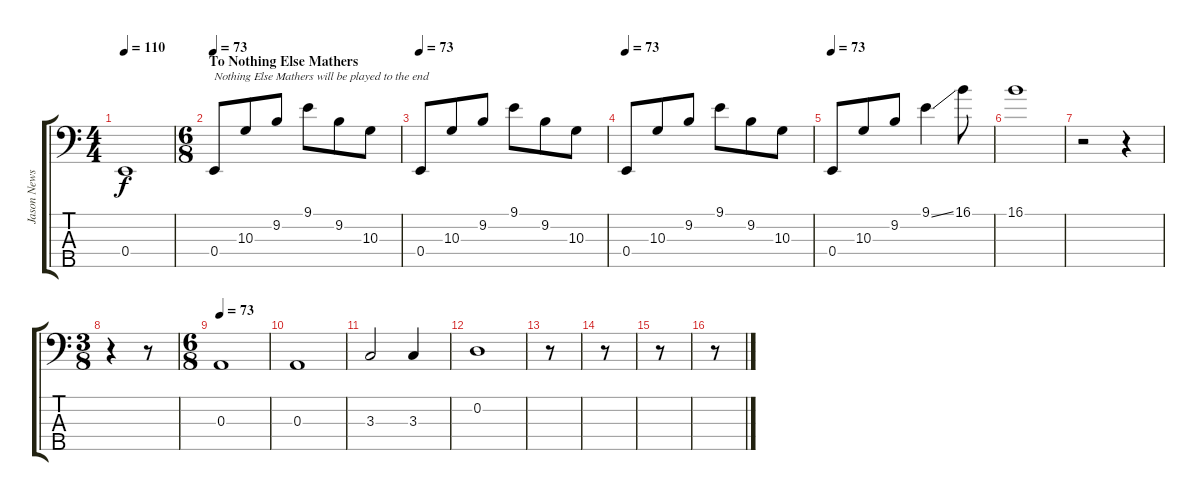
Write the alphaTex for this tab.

\track ("Jason Newsted" "Jason News") {instrument electricbasspick}
\staff {score tabs}
\tuning (G2 D2 A1 E1 B0) {hide}
\ts (4 4)
\tempo 110
\clef f4
\ks c
0.4.1{dy f} |
\ts (6 8)
\section ("" "To Nothing Else Mathers")
\tempo 73
0.4.8{txt "Nothing Else Mathers will be played to the end"} 10.3.8 9.2.8 9.1.8 9.2.8 10.3.8 |
\tempo 73
0.4.8 10.3.8 9.2.8 9.1.8 9.2.8 10.3.8 |
\tempo 73
0.4.8 10.3.8 9.2.8 9.1.8 9.2.8 10.3.8 |
\tempo 73
0.4.8 10.3.8 9.2.8 9.1{ss}.4 16.1.8 |
16.1.1 |
r.2 r.4 |
\ts (3 8)
r.4 r.8 |
\ts (6 8)
\tempo 73
0.3.1 |
0.3.1 |
3.3.2 3.3.4 |
0.2.1 |
r.8 |
r.8 |
r.8 |
r.8
